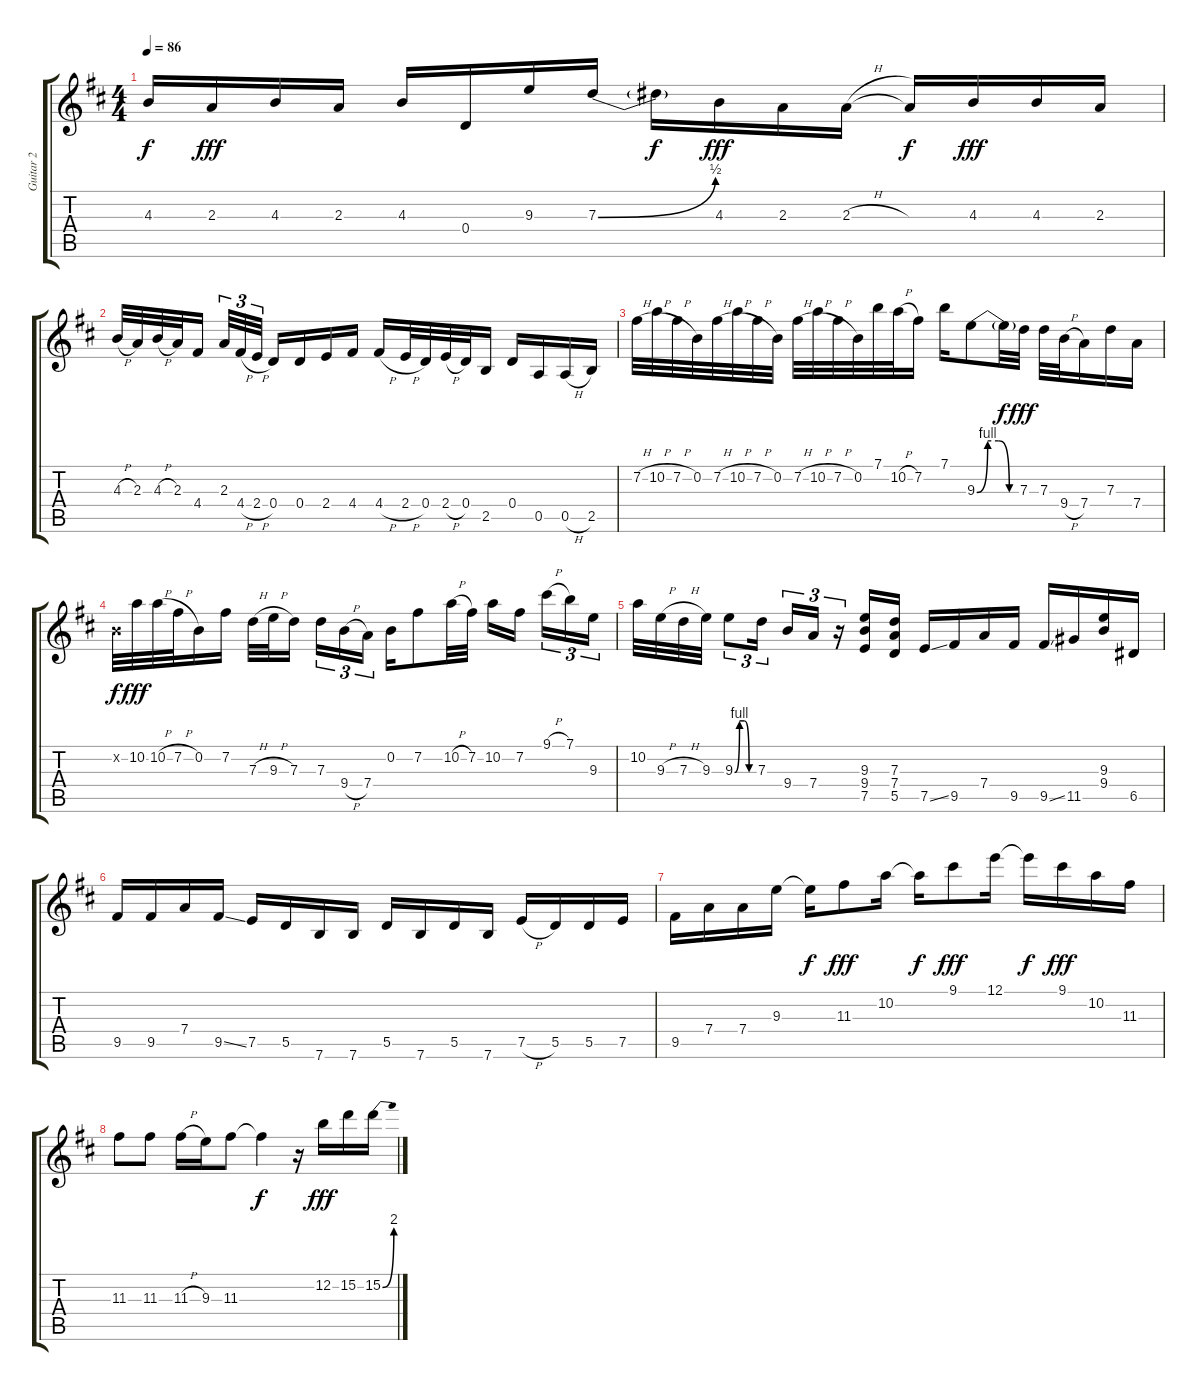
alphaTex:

\track ("Guitar 2" "Guitar 2") {instrument overdrivenguitar}
\staff {score tabs}
\tuning (E4 B3 G3 D3 A2 E2) {hide}
\ts (4 4)
\tempo 86
\clef g2
\ks d
4.3{t}.16{dy f} 2.3.16{dy fff} 4.3.16 2.3.16 4.3.16 0.4.16 9.3.16 7.3{be (bend 0 0 60 2)}.16 7.3{t}.16{dy f} 4.3.16{dy fff} 2.3.16 2.3{h}.16 2.3{t}.16{dy f} 4.3.16{dy fff} 4.3.16 2.3.16 |
4.3{h}.32 2.3.32 4.3{h}.32 2.3.32 4.4.16{beam splitsecondary} 2.3.32{tu (3 2)} 4.4{h}.32{tu (3 2)} 2.4{h}.32{tu (3 2)} 0.4.16 0.4.16 2.4.16 4.4.16 4.4{h}.16 2.4{h}.32 0.4.32 2.4{h}.32 0.4.32 2.5.16 0.4.16 0.5.16 0.5{h}.16 2.5.16 |
7.2{h}.32 10.2{h}.32 7.2{h}.32 0.2.32 7.2{h}.32 10.2{h}.32 7.2{h}.32 0.2.32 7.2{h}.32 10.2{h}.32 7.2{h}.32 0.2.32 7.1.32 10.2{h}.32 7.2.16 7.1.16 9.3{be (custom 0 0 15 4 30 4 45 0 60 0)}.8 9.3{t}.32{dy f} 7.3.32{dy fff} 7.3.32 9.4{h}.32 7.4.16 7.3.16 7.4.16 |
0.2{x}.32{dy f} 10.2.32{dy fff} 10.2{h}.32 7.2{h}.32 0.2.16 7.2.16 7.3{h}.32 9.3{h}.32 7.3.16{beam splitsecondary} 7.3.16{tu (3 2)} 9.4{h}.16{tu (3 2)} 7.4.16{tu (3 2)} 0.2.16 7.2.8 10.2{h}.32 7.2.32 10.2.16 7.2.16{beam splitsecondary} 9.1{h}.16{tu (3 2)} 7.1.16{tu (3 2)} 9.3.16{tu (3 2)} |
10.2.32 9.3{h}.32 7.3{h}.32 9.3.32 9.3{be (custom 0 0 15 4 30 4 45 0 60 0)}.8{tu (3 2)} 7.3.16{tu (3 2)} 9.4.16{tu (3 2)} 7.4.16{tu (3 2)} r.16{tu (3 2)} (9.3 9.4 7.5).16 (7.3 7.4 5.5).16 7.5{ss}.16 9.5.16 7.4.16 9.5.16 9.5{ss}.16 11.5.16 (9.3 9.4).16 6.5.16 |
9.5.16 9.5.16 7.4.16 9.5{ss}.16 7.5.16 5.5.16 7.6.16 7.6.16 5.5.16 7.6.16 5.5.16 7.6.16 7.5{h}.16 5.5.16 5.5.16 7.5.16 |
9.5.16 7.4.16 7.4.16 9.3.16 9.3{t}.16{dy f} 11.3.8{dy fff} 10.2.16 10.2{t}.16{dy f} 9.1.8{dy fff} 12.1.16 12.1{t}.16{dy f} 9.1.16{dy fff} 10.2.16 11.3.16 |
11.3.8 11.3.8 11.3{h}.16 9.3.16 11.3.8 11.3{t}.4{dy f} r.16 12.2.16{dy fff} 15.2.16 15.2{be (bend 0 0 60 8)}.16
